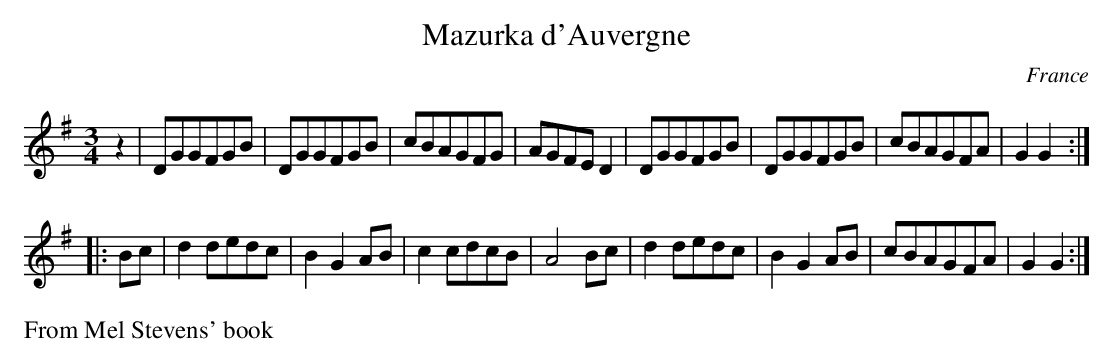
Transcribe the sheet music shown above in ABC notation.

X:1
T:Mazurka d'Auvergne
O:France
M:3/4
L:1/8
K:G
z2|DGGFGB|DGGFGB|cBAGFG|AGFED2|\
DGGFGB|DGGFGB|cBAGFA|G2G2:|
|:Bc|d2dedc|B2G2AB|c2cdcB|A4Bc|\
d2dedc|B2G2AB|cBAGFA|G2G2:|
